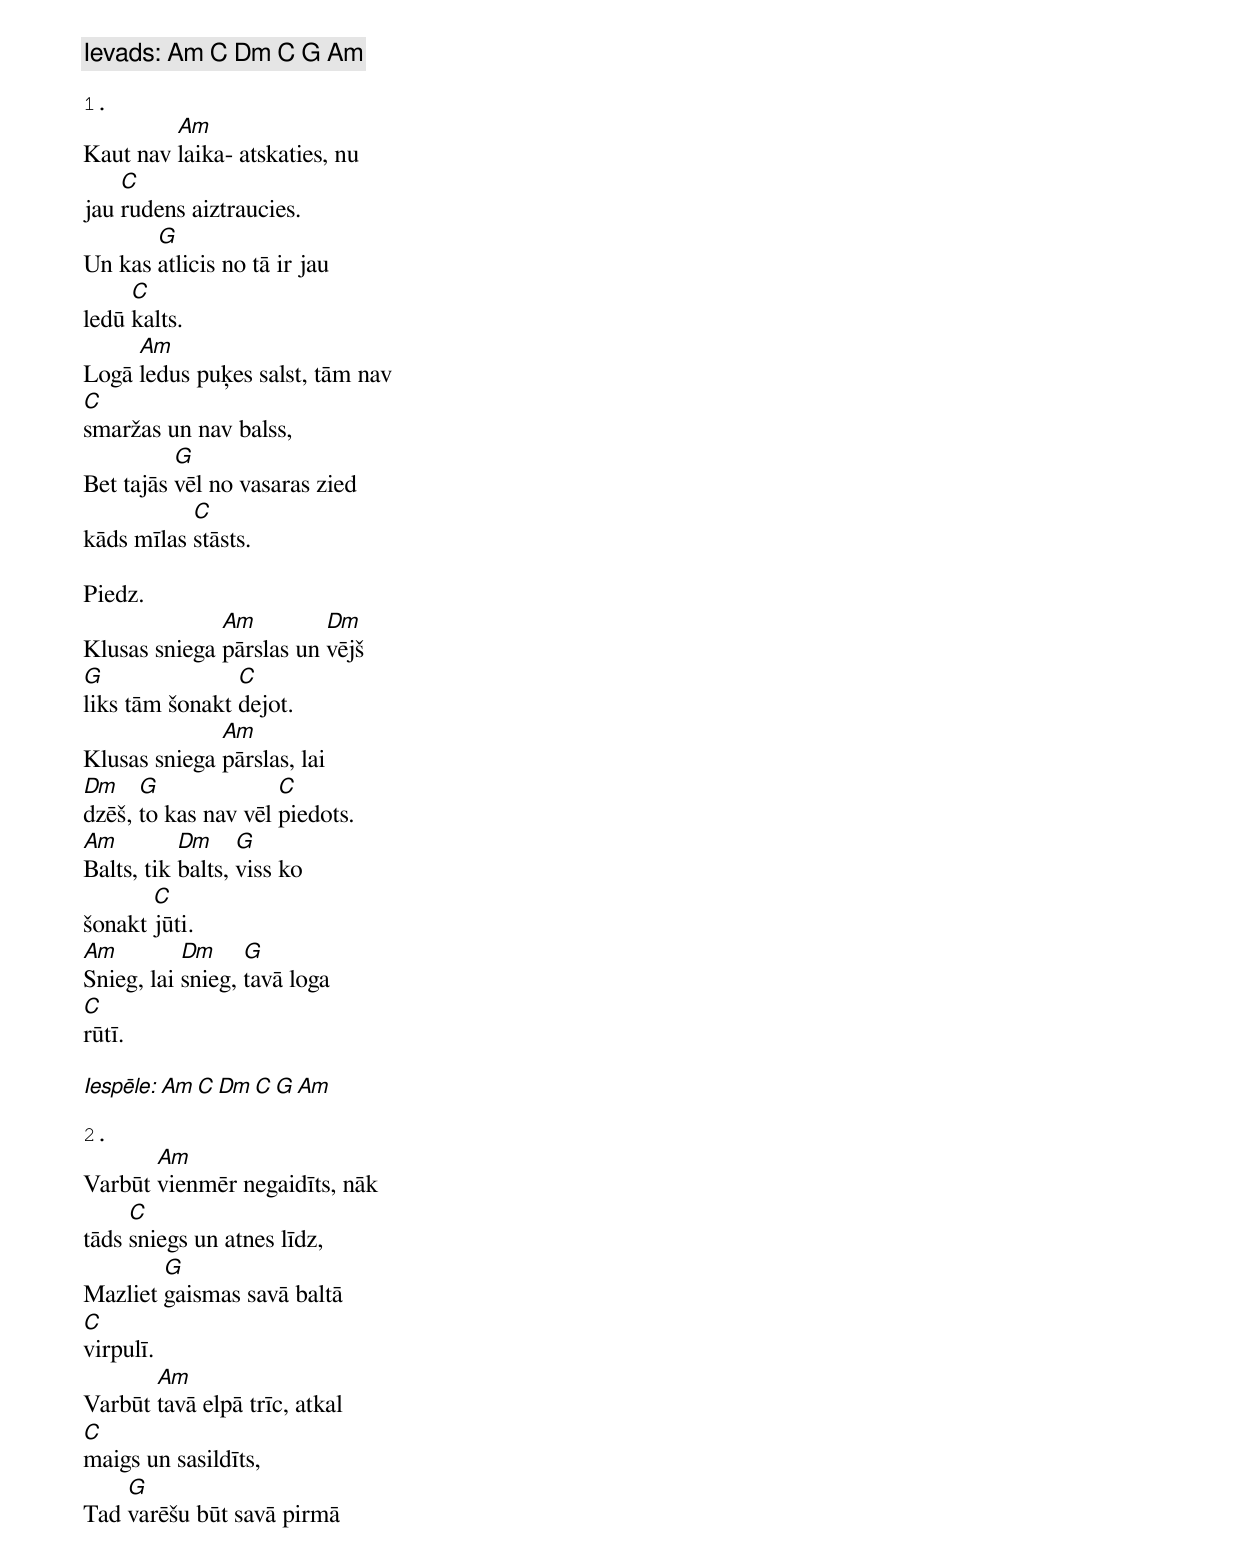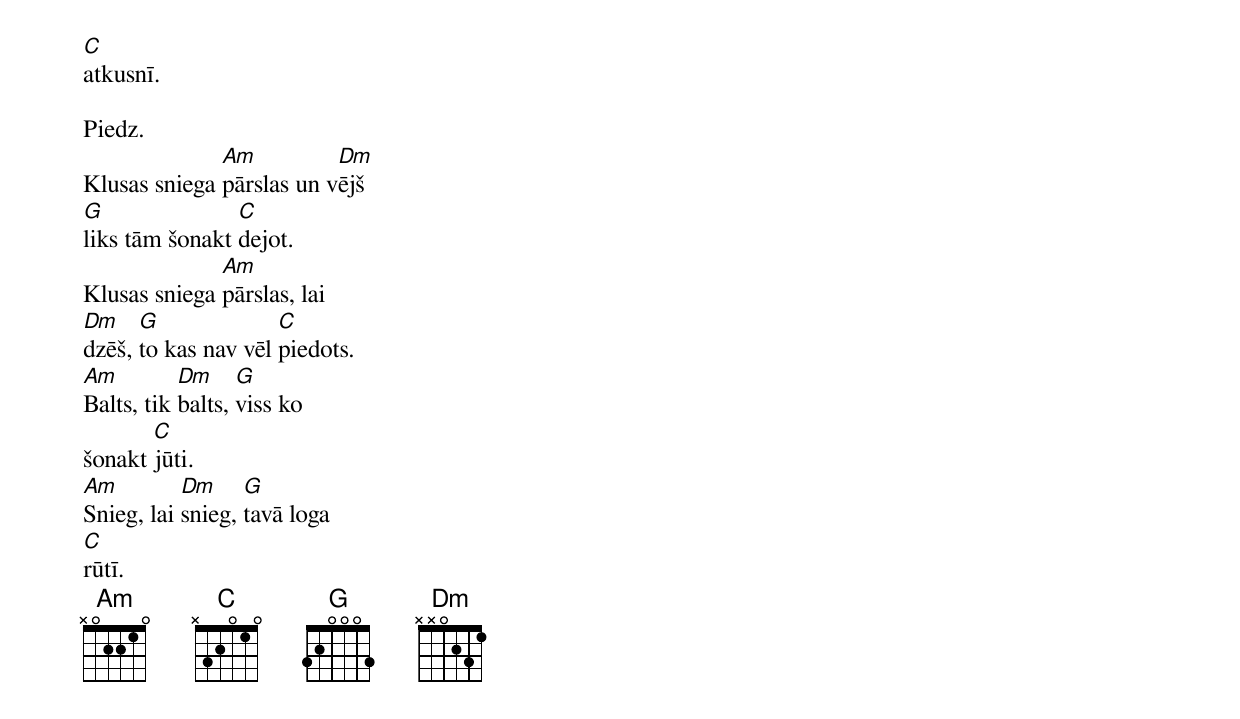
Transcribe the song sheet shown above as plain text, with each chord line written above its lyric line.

Ievads: Am C Dm C G Am

1.
         Am
Kaut nav laika- atskaties, nu
    C
jau rudens aiztraucies.
       G
Un kas atlicis no tā ir jau
     C
ledū kalts.
     Am
Logā ledus puķes salst, tām nav
C
smaržas un nav balss,
          G
Bet tajās vēl no vasaras zied
           C
kāds mīlas stāsts.

Piedz.
              Am         Dm
Klusas sniega pārslas un vējš
G               C
liks tām šonakt dejot.
              Am
Klusas sniega pārslas, lai
Dm    G              C
dzēš, to kas nav vēl piedots.
Am         Dm     G
Balts, tik balts, viss ko
       C
šonakt jūti.
Am         Dm     G
Snieg, lai snieg, tavā loga
C
rūtī.

Iespēle: Am C Dm C G Am

2.
       Am
Varbūt vienmēr negaidīts, nāk
     C
tāds sniegs un atnes līdz,
        G
Mazliet gaismas savā baltā
C
virpulī.
       Am
Varbūt tavā elpā trīc, atkal
C
maigs un sasildīts,
    G
Tad varēšu būt savā pirmā
C
atkusnī.

Piedz.
              Am          Dm
Klusas sniega pārslas un vējš
G               C
liks tām šonakt dejot.
              Am
Klusas sniega pārslas, lai
Dm    G              C
dzēš, to kas nav vēl piedots.
Am         Dm     G
Balts, tik balts, viss ko
       C
šonakt jūti.
Am         Dm     G
Snieg, lai snieg, tavā loga
C
rūtī.
